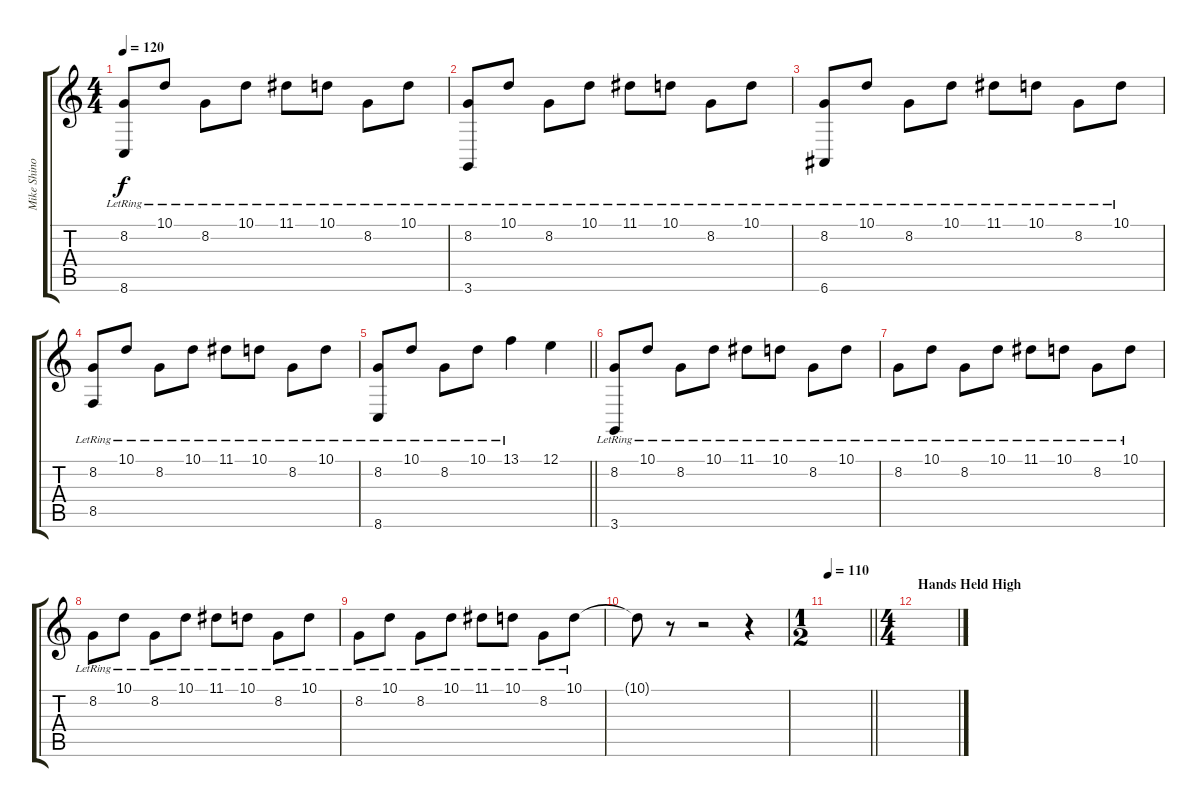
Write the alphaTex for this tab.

\track ("Mike Shinoda [Piano]" "Mike Shino") {instrument acousticgrandpiano}
\staff {score tabs}
\tuning (E4 B3 G3 D3 A2 E2) {hide}
\ts (4 4)
\tempo 120
\clef g2
\ks c
(8.2{lr} 8.6{lr}).8{dy f} 10.1{lr}.8 8.2{lr}.8 10.1{lr}.8 11.1{lr}.8 10.1{lr}.8 8.2{lr}.8 10.1{lr}.8 |
(8.2{lr} 3.6{lr}).8 10.1{lr}.8 8.2{lr}.8 10.1{lr}.8 11.1{lr}.8 10.1{lr}.8 8.2{lr}.8 10.1{lr}.8 |
(8.2{lr} 6.6{lr}).8 10.1{lr}.8 8.2{lr}.8 10.1{lr}.8 11.1{lr}.8 10.1{lr}.8 8.2{lr}.8 10.1{lr}.8 |
(8.2{lr} 8.5{lr}).8 10.1{lr}.8 8.2{lr}.8 10.1{lr}.8 11.1{lr}.8 10.1{lr}.8 8.2{lr}.8 10.1{lr}.8 |
\barLineRight lightlight
(8.2{lr} 8.6{lr}).8 10.1{lr}.8 8.2{lr}.8 10.1{lr}.8 13.1{lr}.4 12.1.4 |
(8.2{lr} 3.6{lr}).8 10.1{lr}.8 8.2{lr}.8 10.1{lr}.8 11.1{lr}.8 10.1{lr}.8 8.2{lr}.8 10.1{lr}.8 |
8.2{lr}.8 10.1{lr}.8 8.2{lr}.8 10.1{lr}.8 11.1{lr}.8 10.1{lr}.8 8.2{lr}.8 10.1{lr}.8 |
8.2{lr}.8 10.1{lr}.8 8.2{lr}.8 10.1{lr}.8 11.1{lr}.8 10.1{lr}.8 8.2{lr}.8 10.1{lr}.8 |
8.2{lr}.8 10.1{lr}.8 8.2{lr}.8 10.1{lr}.8 11.1{lr}.8 10.1{lr}.8 8.2{lr}.8 10.1{lr}.8 |
10.1{t}.8 r.8 r.2 r.4 |
\ts (1 2)
\tempo 110
\barLineRight lightlight
|
\ts (4 4)
\section ("" "Hands Held High")
